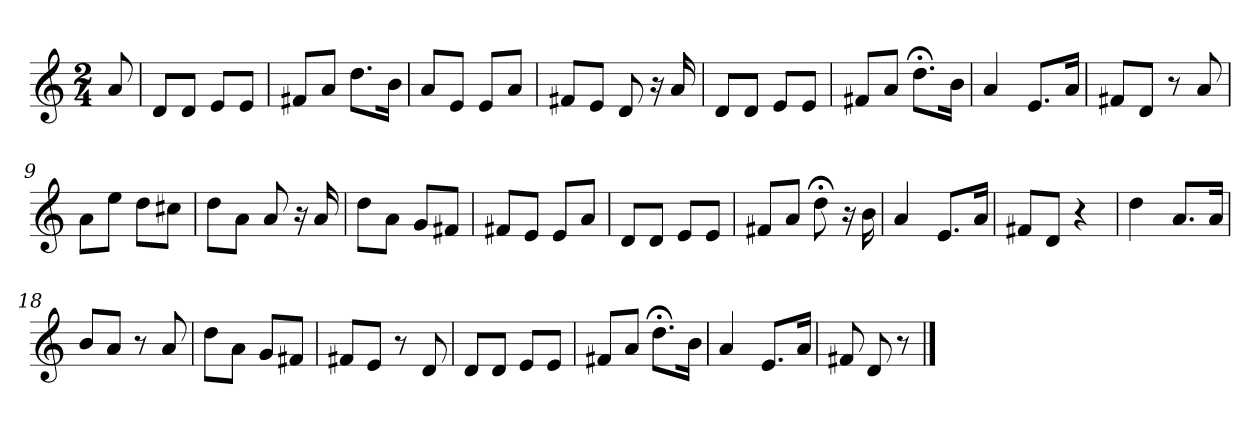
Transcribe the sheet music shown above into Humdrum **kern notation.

**kern
*part1
*staff1
*M2/4
*MM64
=
8a
=1
8dL
8dJ
8eL
8eJ
=2
8f#XL
8aJ
8.ddL
16bJk
=3
8aL
8eJ
8eL
8aJ
=4
8f#XL
8eJ
8d
16r
16a
=5
8dL
8dJ
8eL
8eJ
=6
8f#XL
8aJ
8.dd;<L
16bJk
=7
4a
8.eL
16aJk
=8
8f#XL
8dJ
8r
8a
=9
8aL
8eeJ
8ddL
8cc#XJ
=10
8ddL
8aJ
8a
16r
16a
=11
8ddL
8aJ
8gL
8f#XJ
=12
8f#XL
8eJ
8eL
8aJ
=13
8dL
8dJ
8eL
8eJ
=14
8f#XL
8aJ
8dd;<
16r
16b
=15
4a
8.eL
16aJk
=16
8f#XL
8dJ
4r
=17
4dd
8.aL
16aJk
=18
8bL
8aJ
8r
8a
=19
8ddL
8aJ
8gL
8f#XJ
=20
8f#XL
8eJ
8r
8d
=21
8dL
8dJ
8eL
8eJ
=22
8f#XL
8aJ
8.dd;<L
16bJk
=23
4a
8.eL
16aJk
=24
8f#X
8d
8r
==
*-
